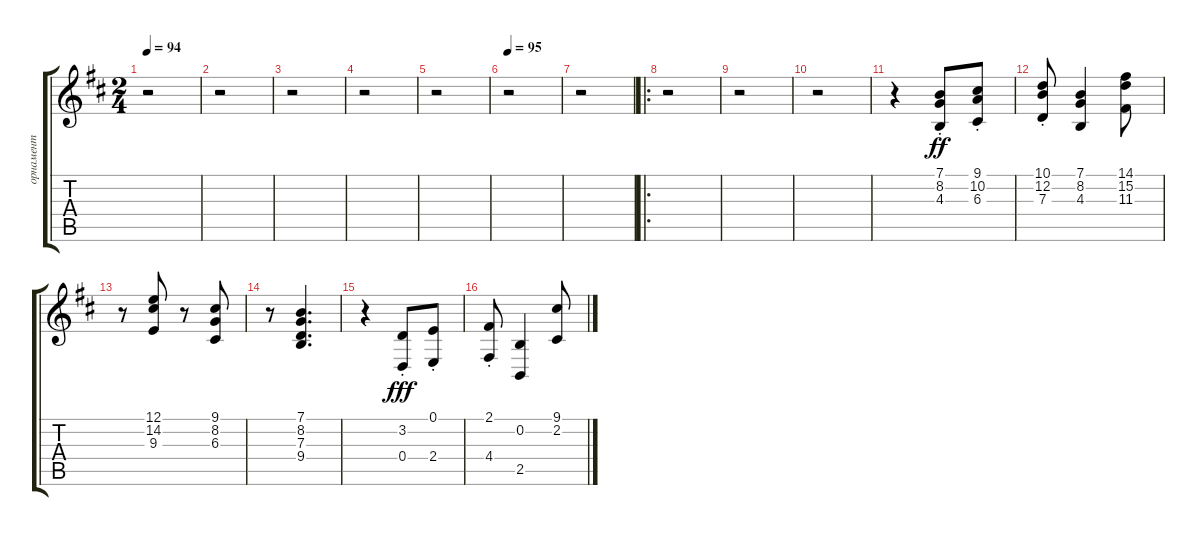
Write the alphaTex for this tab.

\track ("орнамент" "орнамент") {instrument acousticgrandpiano}
\staff {score tabs}
\tuning (E4 B3 G3 D3 A2 E2) {hide}
\ts (2 4)
\tempo 94
\clef g2
\ks bminor
r.2{dy ff} |
r.2 |
r.2 |
r.2 |
r.2 |
\tempo 95
r.2 |
r.2 |
\ro
r.2 |
r.2 |
r.2 |
r.4 (7.1{st} 8.2{st} 4.3{st}).8 (9.1{st} 10.2{st} 6.3{st}).8 |
(10.1{st} 12.2{st} 7.3{st}).8 (7.1 8.2 4.3).4 (14.1 15.2 11.3).8 |
r.8 (12.1 14.2 9.3).8 r.8 (9.1 8.2 6.3).8 |
r.8 (7.1 8.2 7.3 9.4).4{d} |
r.4 (3.2{st} 0.4{st}).8{dy fff} (0.1{st} 2.4{st}).8 |
(2.1{st} 4.4{st}).8 (0.2 2.5).4 (9.1 2.2).8
